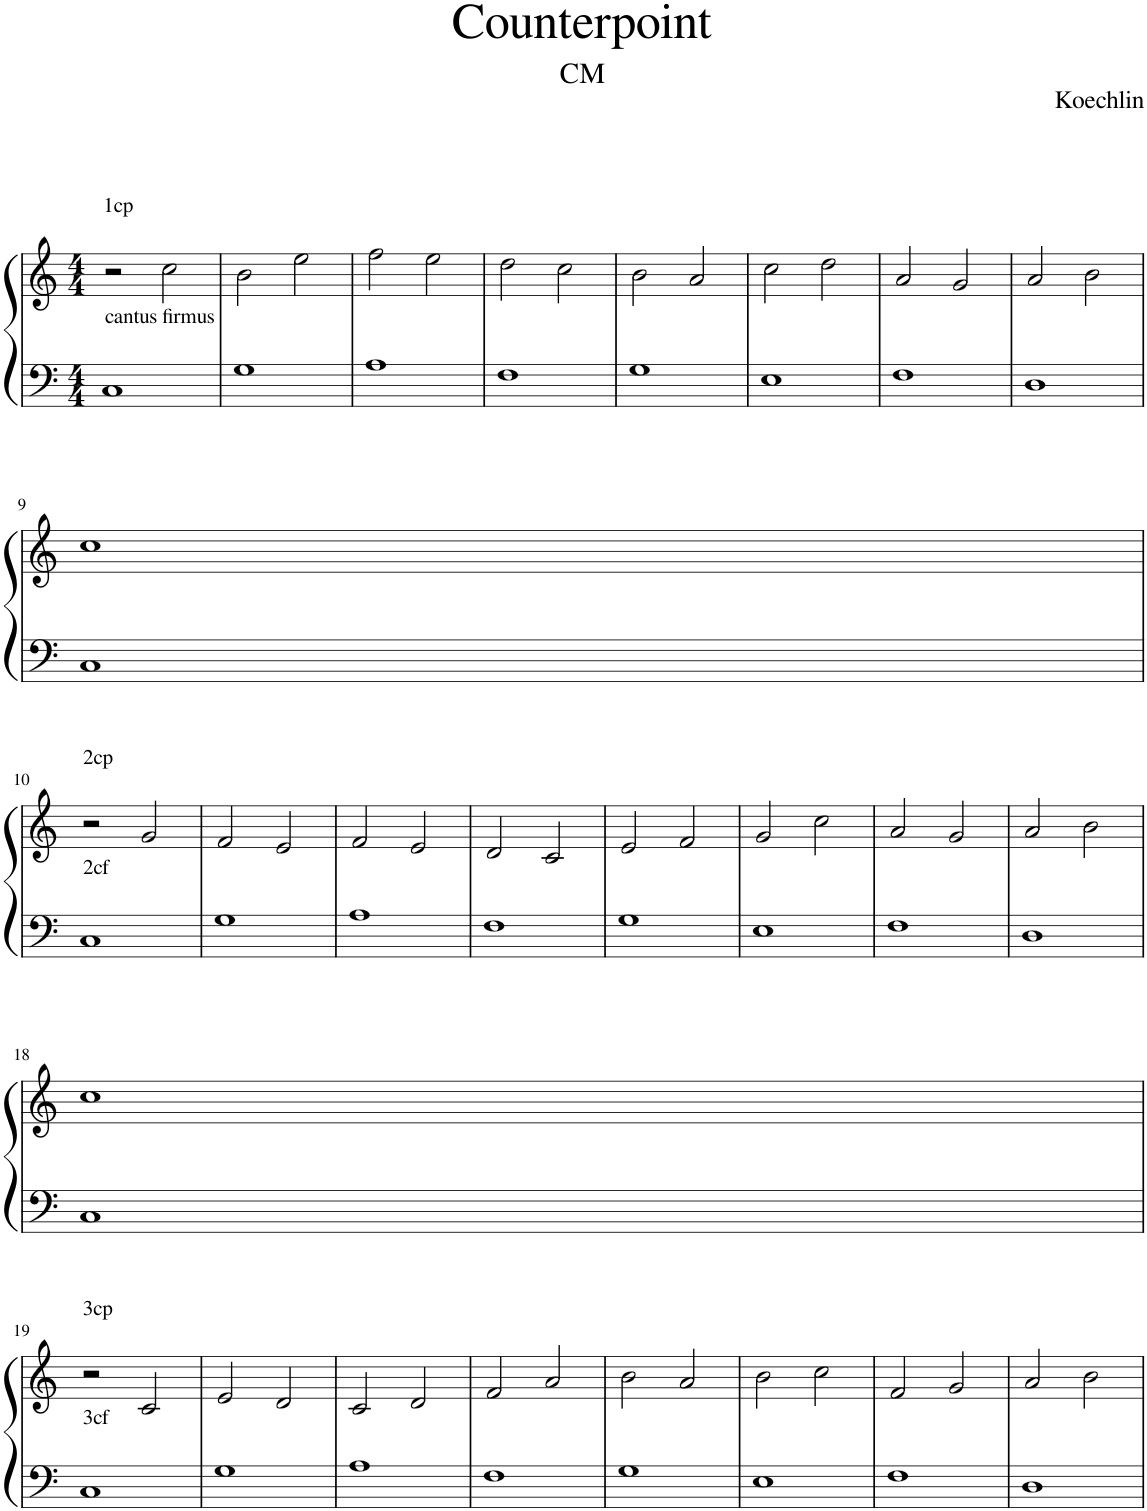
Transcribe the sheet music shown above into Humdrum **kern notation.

**kern	**kern
*part1	*part1
*staff2	*staff1
*I"Piano	*
*I'Pno.	*
*clefF4	*clefG2
*k[]	*k[]
*M4/4	*M4/4
=1	=1
!	!LO:TX:a:t=1cp
!LO:TX:a:t=cantus firmus	!
1C	2r
.	2cc\
=2	=2
1G	2b\
.	2ee\
=3	=3
1A	2ff\
.	2ee\
=4	=4
1F	2dd\
.	2cc\
=5	=5
1G	2b\
.	2a/
=6	=6
1E	2cc\
.	2dd\
=7	=7
1F	2a/
.	2g/
=8	=8
1D	2a/
.	2b\
!!LO:LB:g=z
=9	=9
1C	1cc
!!LO:LB:g=z
=10	=10
!	!LO:TX:a:t=2cp
!LO:TX:a:t=2cf	!
1C	2r
.	2g/
=11	=11
1G	2f/
.	2e/
=12	=12
1A	2f/
.	2e/
=13	=13
1F	2d/
.	2c/
=14	=14
1G	2e/
.	2f/
=15	=15
1E	2g/
.	2cc\
=16	=16
1F	2a/
.	2g/
=17	=17
1D	2a/
.	2b\
!!LO:LB:g=z
=18	=18
1C	1cc
!!LO:LB:g=z
=19	=19
!	!LO:TX:a:t=3cp
!LO:TX:a:t=3cf	!
1C	2r
.	2c/
=20	=20
1G	2e/
.	2d/
=21	=21
1A	2c/
.	2d/
=22	=22
1F	2f/
.	2e/
=23	=23
1G	2b\
.	2a/
=24	=24
1E	2b\
.	2cc\
=25	=25
1F	2f/
.	2g/
=26	=26
1D	2a/
.	2b\
=	=
*-	*-
